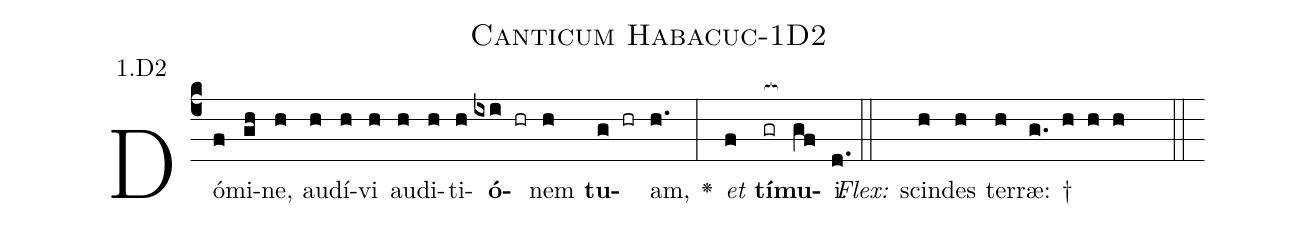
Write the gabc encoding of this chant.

name: Canticum Habacuc-1D2;
annotation: 1.D2;
%%
(c4)Dó(f)mi(gh)ne,(h) au(h)dí(h)vi(h) au(h)di(h)ti(h)<b>ó</b>(ixi hr)nem(h) <b>tu</b>(g hr)am,(h.) <v>\greheightstar</v>(:) <i>et</i>(f) <b>tí</b>(gr[ocb:1{])<b>mu</b>(gf[ocb:0}])i.(d.) (::)
<i>Flex:</i>()  scin(h)des(h) ter(h)ræ: †(g. h h h  ::)

%E(h) u(h) o(g) u(f) a(gf) e.(d.) (::)
